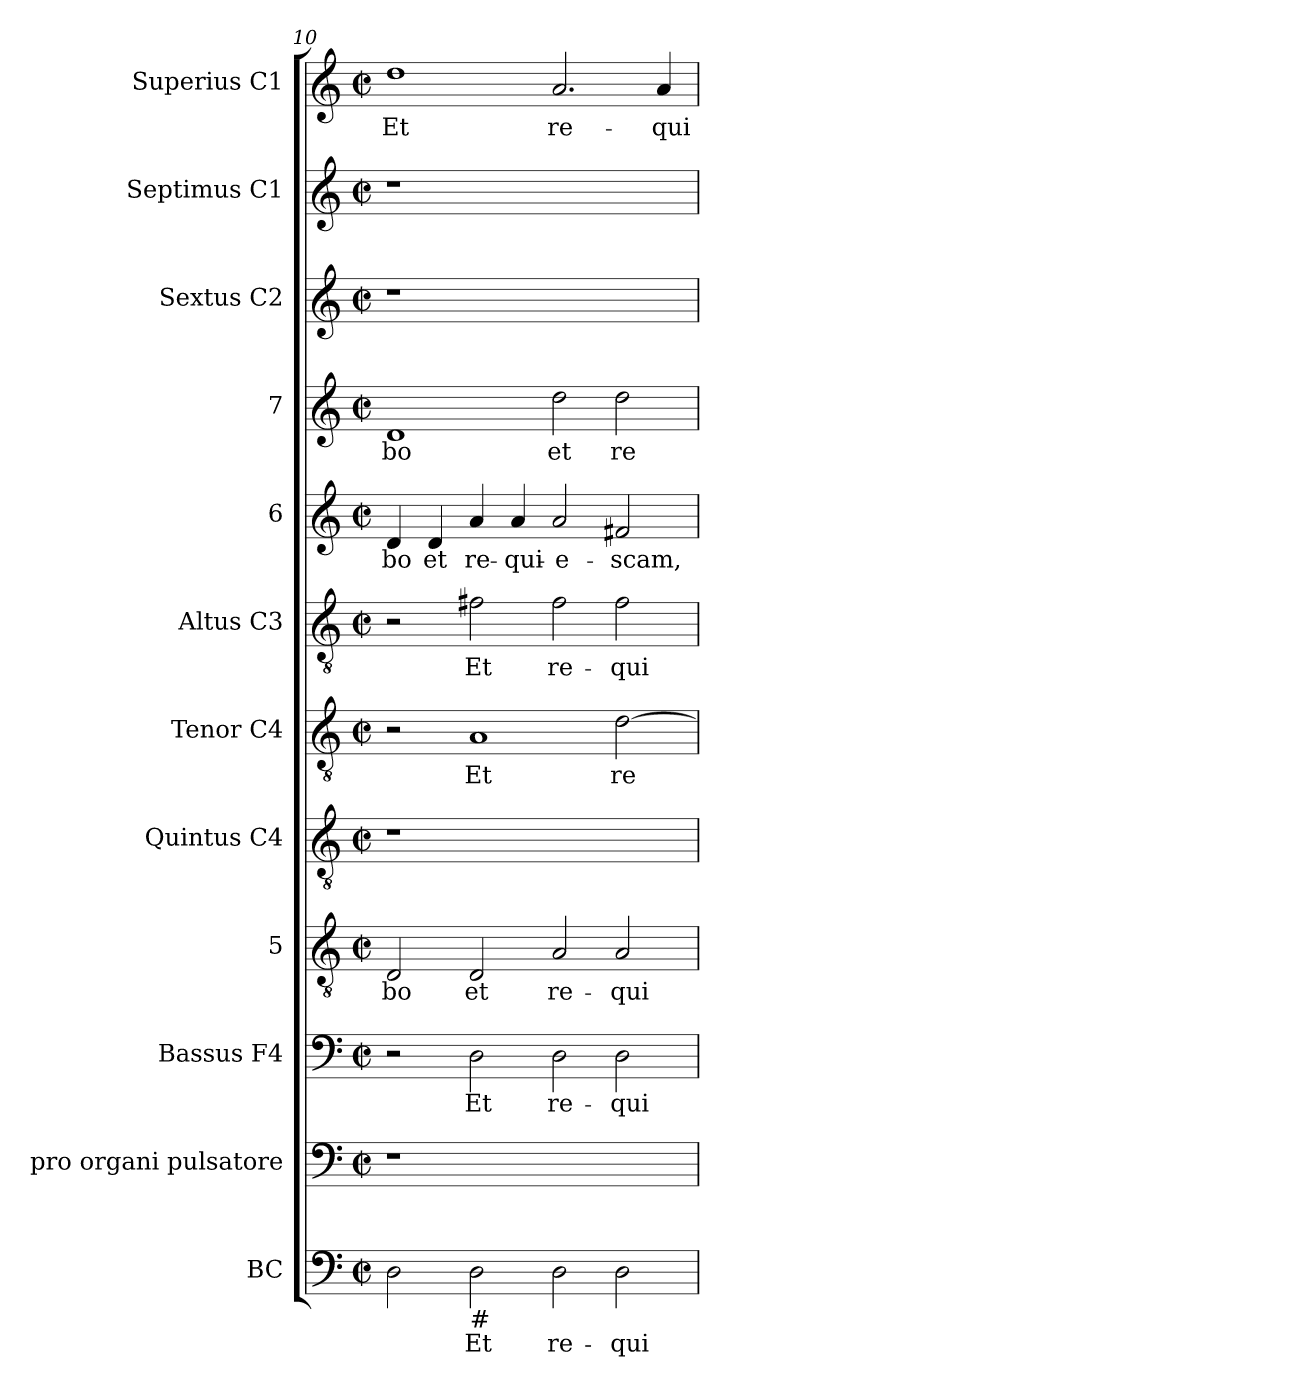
**kern	**text	**kern	**kern	**text	**kern	**text	**kern	**kern	**text	**kern	**text	**kern	**text	**kern	**text	**kern	**kern	**kern	**text
*part12	*part12	*part11	*part10	*part10	*part9	*part9	*part8	*part7	*part7	*part6	*part6	*part5	*part5	*part4	*part4	*part3	*part2	*part1	*part1
*staff12	*staff12	*staff11	*staff10	*staff10	*staff9	*staff9	*staff8	*staff7	*staff7	*staff6	*staff6	*staff5	*staff5	*staff4	*staff4	*staff3	*staff2	*staff1	*staff1
*I"BC	*	*I"pro organi  pulsatore	*I"Bassus  F4	*	*I"5	*	*I"Quintus  C4	*I"Tenor  C4	*	*I"Altus  C3	*	*I"6	*	*I"7	*	*I"Sextus  C2	*I"Septimus  C1	*I"Superius  C1	*
*I'BC	*	*	*I'B	*	*	*	*	*I'T	*	*I'A	*	*	*	*	*	*	*	*I'S	*
*clefF4	*	*clefF4	*clefF4	*	*clefGv2	*	*clefGv2	*clefGv2	*	*clefGv2	*	*clefG2	*	*clefG2	*	*clefG2	*clefG2	*clefG2	*
*k[]	*	*k[]	*k[]	*	*k[]	*	*k[]	*k[]	*	*k[]	*	*k[]	*	*k[]	*	*k[]	*k[]	*k[]	*
*C:	*	*C:	*C:	*	*C:	*	*C:	*C:	*	*C:	*	*C:	*	*C:	*	*C:	*C:	*C:	*
*M2/2	*	*M2/2	*M2/2	*	*M2/2	*	*M2/2	*M2/2	*	*M2/2	*	*M2/2	*	*M2/2	*	*M2/2	*M2/2	*M2/2	*
*met(c|)	*	*met(c|)	*met(c|)	*	*met(c|)	*	*met(c|)	*met(c|)	*	*met(c|)	*	*met(c|)	*	*met(c|)	*	*met(c|)	*met(c|)	*met(c|)	*
=10	=10	=10	=10	=10	=10	=10	=10	=10	=10	=10	=10	=10	=10	=10	=10	=10	=10	=10	=10
!	!LO:LY:a:cj	!	!	!	!	!LO:LY:b:cj	!	!	!	!	!	!	!LO:LY:b:cj	!	!LO:LY:b:cj	!	!	!	!LO:LY:b:cj
2D\	.	1r	2r	.	2D/	-bo	1r	2r	.	2r	.	4d/	-bo	1d	-bo	1r	1r	1dd	Et
!	!	!	!	!	!	!	!	!	!	!	!	!	!LO:LY:b:cj	!	!	!	!	!	!
.	.	.	.	.	.	.	.	.	.	.	.	4d/	et	.	.	.	.	.	.
!LO:TX:b:t=#	!	!	!	!	!	!	!	!	!	!	!	!	!	!	!	!	!	!	!
!	!LO:LY:a:cj	!	!	!LO:LY:b:cj	!	!LO:LY:b:cj	!	!	!LO:LY:b:cj	!	!LO:LY:b:cj	!	!LO:LY:b:cj	!	!	!	!	!	!
2D\	Et	.	2D\	Et	2D/	et	.	1A	Et	2f#X\	Et	4a/	re-	.	.	.	.	.	.
!	!	!	!	!	!	!	!	!	!	!	!	!	!LO:LY:b:cj	!	!	!	!	!	!
.	.	.	.	.	.	.	.	.	.	.	.	4a/	-qui-	.	.	.	.	.	.
!	!LO:LY:a:cj	!	!	!LO:LY:b:cj	!	!LO:LY:b:cj	!	!	!	!	!LO:LY:b:cj	!	!LO:LY:b:cj	!	!LO:LY:b:cj	!	!	!	!LO:LY:b:cj
2D\	re-	1ryy	2D\	re-	2A/	re-	1ryy	.	.	2f#\	re-	2a/	-e-	2dd\	et	1ryy	1ryy	2.a/	re-
!	!LO:LY:a:cj	!	!	!LO:LY:b:cj	!	!LO:LY:b:cj	!	!	!LO:LY:b:cj	!	!LO:LY:b:cj	!	!LO:LY:b:cj	!	!LO:LY:b:cj	!	!	!	!
2D\	-qui-	.	2D\	-qui-	2A/	-qui-	.	[>2d\	re-	2f#\	-qui-	2f#X/	-scam,	2dd\	re-	.	.	.	.
!	!	!	!	!	!	!	!	!	!	!	!	!	!	!	!	!	!	!	!LO:LY:b:cj
.	.	.	.	.	.	.	.	.	.	.	.	.	.	.	.	.	.	4a/	-qui-
=	=	=	=	=	=	=	=	=	=	=	=	=	=	=	=	=	=	=	=
*-	*-	*-	*-	*-	*-	*-	*-	*-	*-	*-	*-	*-	*-	*-	*-	*-	*-	*-	*-
